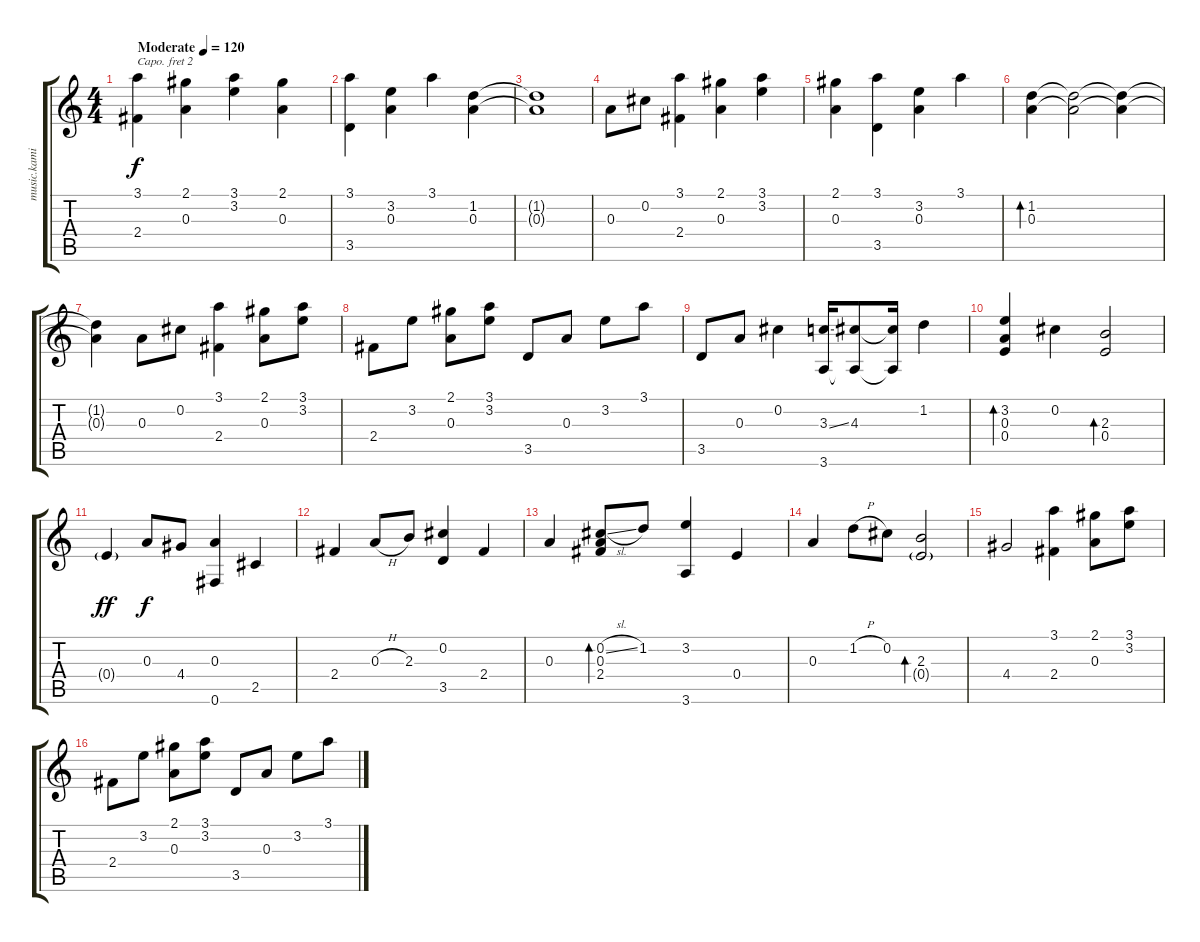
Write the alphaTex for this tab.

\track ("music.kaminari.info" "music.kami") {instrument acousticguitarsteel}
\staff {score tabs}
\capo 2
\tuning (E4 B3 G3 D3 A2 E2) {hide}
\ts (4 4)
\tempo (120 "Moderate")
\clef g2
\ks c
(3.1 2.4).4{dy f instrument acousticguitarsteel} (2.1 0.3).4 (3.1 3.2).4 (2.1 0.3).4 |
(3.1 3.5).4 (3.2 0.3).4 3.1.4 (1.2 0.3).4 |
(1.2{t} 0.3{t}).1 |
0.3.8 0.2.8 (3.1 2.4).4 (2.1 0.3).4 (3.1 3.2).4 |
(2.1 0.3).4 (3.1 3.5).4 (3.2 0.3).4 3.1.4 |
(1.2 0.3).4{bd 30} (1.2{t} 0.3{t}).2 (1.2{t} 0.3{t}).4 |
(1.2{t} 0.3{t}).4 0.3.8 0.2.8 (3.1 2.4).4 (2.1 0.3).8 (3.1 3.2).8 |
2.4.8 3.2.8 (2.1 0.3).8 (3.1 3.2).8 3.5.8 0.3.8 3.2.8 3.1.8 |
3.5.8 0.3.8 0.2.4 (3.3{ss} 3.6).16 (4.3 3.6{t}).8 (4.3{t} 3.6{t}).16 1.2.4 |
(3.2 0.3 0.4).4{bd 30} 0.2.4 (2.3 0.4).2{bd 30} |
0.4{g}.4{dy ff} 0.3.8{dy f} 4.4.8 (0.3 0.6).4 2.5.4 |
2.4.4 0.3{h}.8 2.3.8 (0.2 3.5).4 2.4.4 |
0.3.4 (0.2{sl} 0.3 2.4).8{bd 30} 1.2.8 (3.2 3.6).4 0.4.4 |
0.3.4 1.2{h}.8 0.2.8 (2.3 0.4{g}).2{bd 30} |
4.4.2 (3.1 2.4).4 (2.1 0.3).8 (3.1 3.2).8 |
2.4.8 3.2.8 (2.1 0.3).8 (3.1 3.2).8 3.5.8 0.3.8 3.2.8 3.1.8
